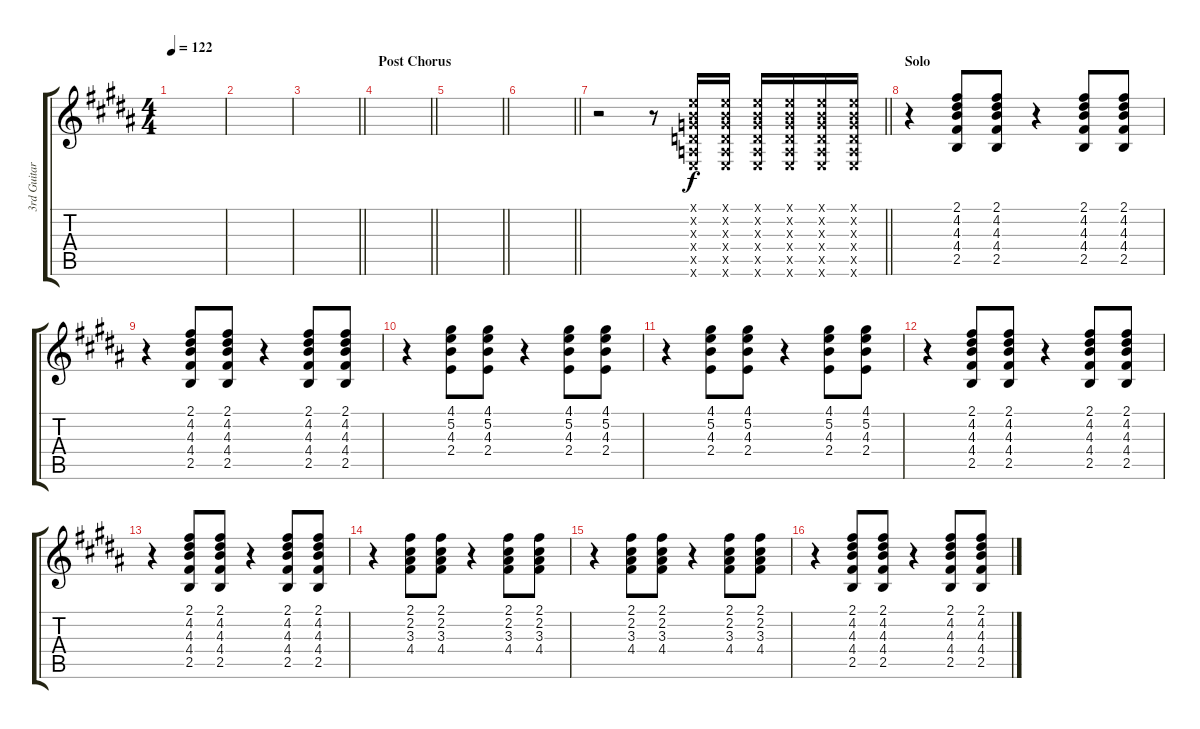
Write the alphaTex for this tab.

\track ("3rd Guitar" "3rd Guitar") {instrument electricguitarclean}
\staff {score tabs}
\tuning (E4 B3 G3 D3 A2 E2) {hide}
\ts (4 4)
\tempo 122
\clef g2
\ks b
|
|
\barLineRight lightlight
|
\section ("" "Post Chorus")
\barLineRight lightlight
|
\barLineRight lightlight
|
\barLineRight lightlight
|
\barLineRight lightlight
r.2{volume 16 balance 0 instrument distortionguitar} r.8 (0.1{x} 0.2{x} 0.3{x} 0.4{x} 0.5{x} 0.6{x}).16 (0.1{x} 0.2{x} 0.3{x} 0.4{x} 0.5{x} 0.6{x}).16 (0.1{x} 0.2{x} 0.3{x} 0.4{x} 0.5{x} 0.6{x}).16 (0.1{x} 0.2{x} 0.3{x} 0.4{x} 0.5{x} 0.6{x}).16 (0.1{x} 0.2{x} 0.3{x} 0.4{x} 0.5{x} 0.6{x}).16 (0.1{x} 0.2{x} 0.3{x} 0.4{x} 0.5{x} 0.6{x}).16 |
\section ("" "Solo")
r.4{volume 10} (2.1 4.2 4.3 4.4 2.5).8 (2.1 4.2 4.3 4.4 2.5).8 r.4 (2.1 4.2 4.3 4.4 2.5).8 (2.1 4.2 4.3 4.4 2.5).8 |
r.4 (2.1 4.2 4.3 4.4 2.5).8 (2.1 4.2 4.3 4.4 2.5).8 r.4 (2.1 4.2 4.3 4.4 2.5).8 (2.1 4.2 4.3 4.4 2.5).8 |
r.4 (4.1 5.2 4.3 2.4).8 (4.1 5.2 4.3 2.4).8 r.4 (4.1 5.2 4.3 2.4).8 (4.1 5.2 4.3 2.4).8 |
r.4 (4.1 5.2 4.3 2.4).8 (4.1 5.2 4.3 2.4).8 r.4 (4.1 5.2 4.3 2.4).8 (4.1 5.2 4.3 2.4).8 |
r.4 (2.1 4.2 4.3 4.4 2.5).8 (2.1 4.2 4.3 4.4 2.5).8 r.4 (2.1 4.2 4.3 4.4 2.5).8 (2.1 4.2 4.3 4.4 2.5).8 |
r.4 (2.1 4.2 4.3 4.4 2.5).8 (2.1 4.2 4.3 4.4 2.5).8 r.4 (2.1 4.2 4.3 4.4 2.5).8 (2.1 4.2 4.3 4.4 2.5).8 |
r.4 (2.1 2.2 3.3 4.4).8 (2.1 2.2 3.3 4.4).8 r.4 (2.1 2.2 3.3 4.4).8 (2.1 2.2 3.3 4.4).8 |
r.4 (2.1 2.2 3.3 4.4).8 (2.1 2.2 3.3 4.4).8 r.4 (2.1 2.2 3.3 4.4).8 (2.1 2.2 3.3 4.4).8 |
r.4 (2.1 4.2 4.3 4.4 2.5).8 (2.1 4.2 4.3 4.4 2.5).8 r.4 (2.1 4.2 4.3 4.4 2.5).8 (2.1 4.2 4.3 4.4 2.5).8
